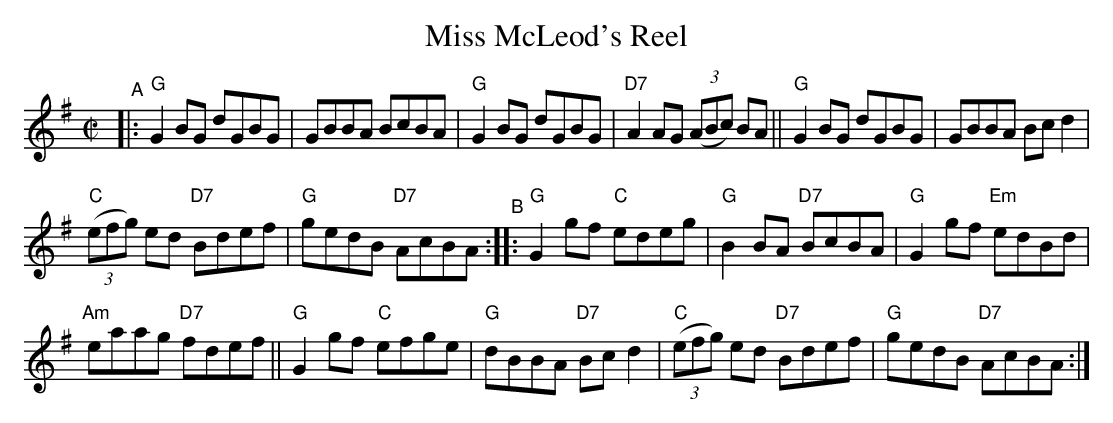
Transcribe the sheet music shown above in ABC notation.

X:1
T: Miss McLeod's Reel
M: C|
L: 1/8
K: G
"^A"|:"G"G2BG dGBG | GBBA BcBA | "G"G2BG dGBG | "D7"A2AG ((3ABc) BA || "G"G2BG dGBG | GBBA Bcd2 |
"C"((3efg) ed "D7"Bdef | "G"gedB "D7"AcBA "^B":: "G"G2gf "C"edeg | "G"B2BA "D7"BcBA | "G"G2gf "Em"edBd |
"Am"eaag "D7"fdef || "G"G2gf "C"efge | "G"dBBA "D7"Bcd2 | "C"((3efg) ed "D7"Bdef | "G"gedB "D7"AcBA :|
